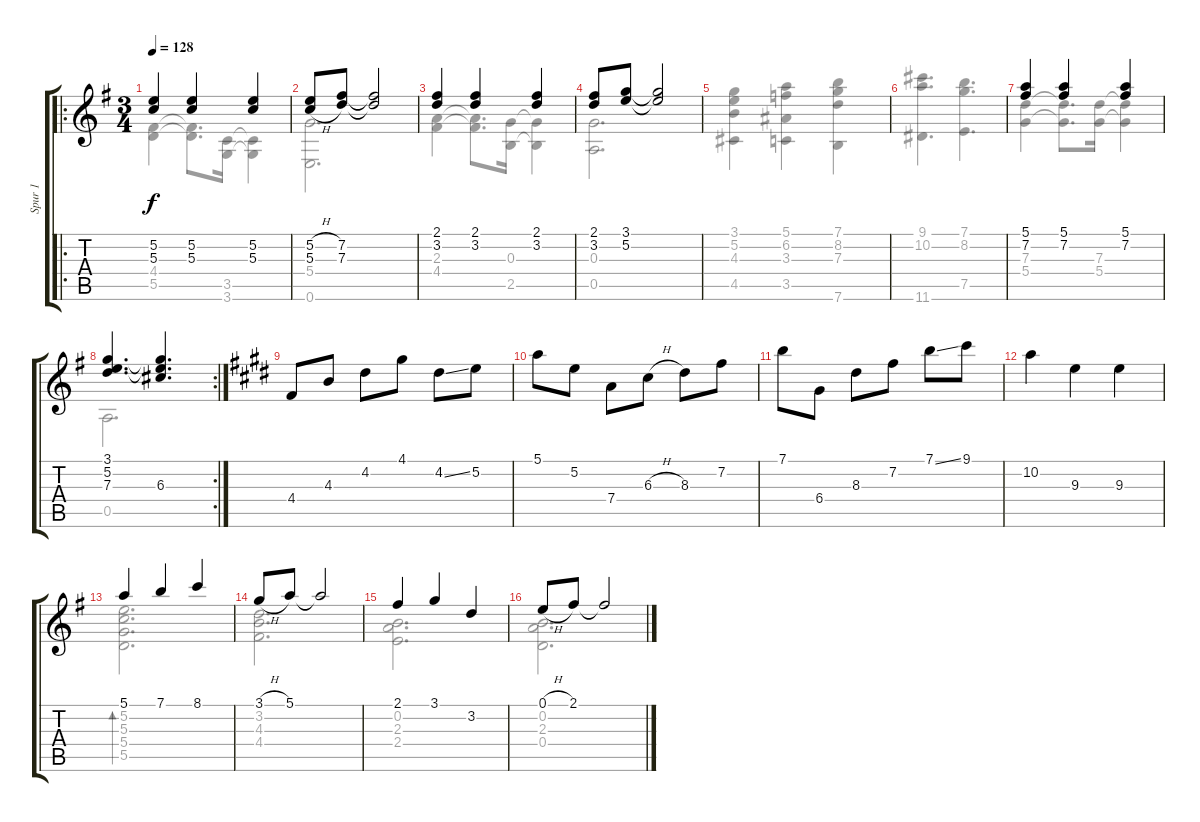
\track ("Spur 1" "Spur 1") {instrument acousticguitarnylon}
\staff {score tabs}
\tuning (E4 B3 G3 D3 A2 E2) {hide}
\voice
\ro
\ts (3 4)
\tempo 128
\clef g2
\ks g
(5.2 5.3).4{dy f} (5.2 5.3).4 (5.2 5.3).4 |
(5.2{h} 5.3{h}).8 (7.2 7.3).8 (7.2{t} 7.3{t}).2 |
(2.1 3.2).4 (2.1 3.2).4 (2.1 3.2).4 |
(2.1 3.2).8 (3.1 5.2).8 (3.1{t} 5.2{t}).2 |
|
|
(5.1 7.2).4 (5.1 7.2).4 (5.1 7.2).4 |
\rc 2
(3.1 5.2 7.3).4{d} (3.1{t} 5.2{t} 6.3).4{d} |
\ks e
4.4.8 4.3.8 4.2.8 4.1.8 4.2{ss}.8 5.2.8 |
5.1.8 5.2.8 7.4.8 6.3{h}.8 8.3.8 7.2.8 |
7.1.8 6.4.8 8.3.8 7.2.8 7.1{ss}.8 9.1.8 |
10.2.4 9.3.4 9.3.4 |
\ks g
5.1.4 7.1.4 8.1.4 |
3.1{h}.8 5.1.8 5.1{t}.2 |
2.1.4 3.1.4 3.2.4 |
0.1{h}.8 2.1.8 2.1{t}.2
\voice
\clef g2
\ottava regular
\simile none
\ks g
(4.4 5.5).4{dy f} (4.4{t} 5.5{t}).8{d} (3.5 3.6).16 (3.5{t} 3.6{t}).4 |
(5.4 0.6).2{d} |
(2.3 4.4).4 (2.3{t} 4.4{t}).8{d} (0.3 2.5).16 (0.3{t} 2.5{t}).4 |
(0.3 0.5).2{d} |
(3.1 5.2 4.3 4.5).4 (5.1 6.2 3.3 3.5).4 (7.1 8.2 7.3 7.6).4 |
(9.1 10.2 11.6).4{d} (7.1 8.2 7.5).4{d} |
(7.3 5.4).4 (7.3{t} 5.4{t}).8{d} (7.3 5.4).16 (7.3{t} 5.4{t}).4 |
0.5.2{d} |
\ks e
|
|
|
|
\ks g
(5.2 5.3 5.4 5.5).2{d bd 240} |
(3.2 4.3 4.4).2{d} |
(0.2 2.3 2.4).2{d} |
(0.2 2.3 0.4).2{d}
